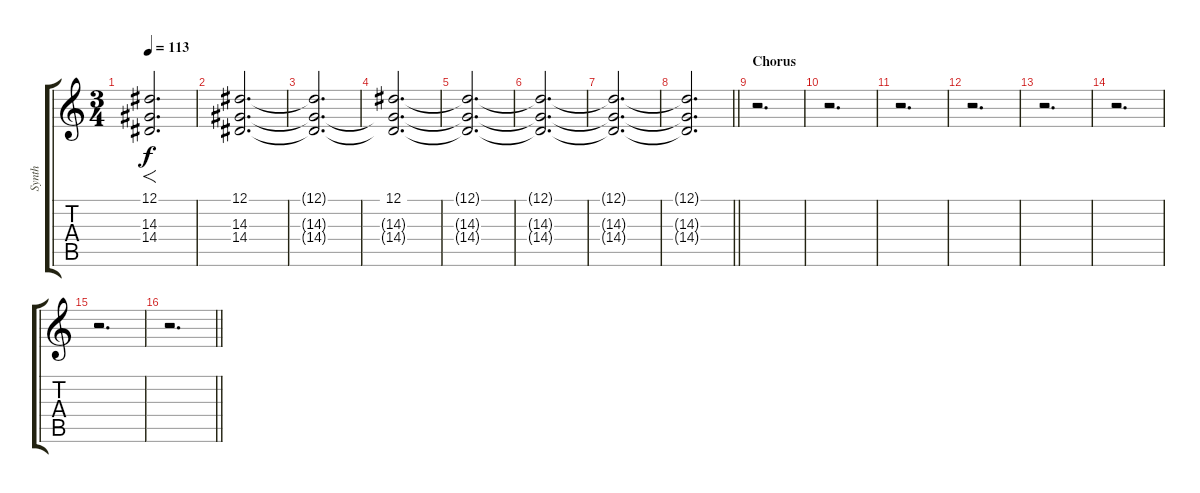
\track ("Synth" "Synth") {instrument lead6voice}
\staff {score tabs}
\tuning (Eb4 Bb3 Gb3 Db3 Ab2 Eb2) {hide}
\ts (3 4)
\tempo 113
\clef g2
\ks c
(12.1{t} 14.3{t} 14.4{t}).2{f d dy f} |
(12.1 14.3 14.4).2{d} |
(12.1{t} 14.3{t} 14.4{t}).2{d} |
(12.1 14.3{t} 14.4{t}).2{d} |
(12.1{t} 14.3{t} 14.4{t}).2{d} |
(12.1{t} 14.3{t} 14.4{t}).2{d} |
(12.1{t} 14.3{t} 14.4{t}).2{d} |
\barLineRight lightlight
(12.1{t} 14.3{t} 14.4{t}).2{d} |
\section ("" "Chorus")
r.2{d} |
r.2{d volume 4} |
r.2{d} |
r.2{d} |
r.2{d} |
r.2{d} |
r.2{d} |
\barLineRight lightlight
r.2{d}
